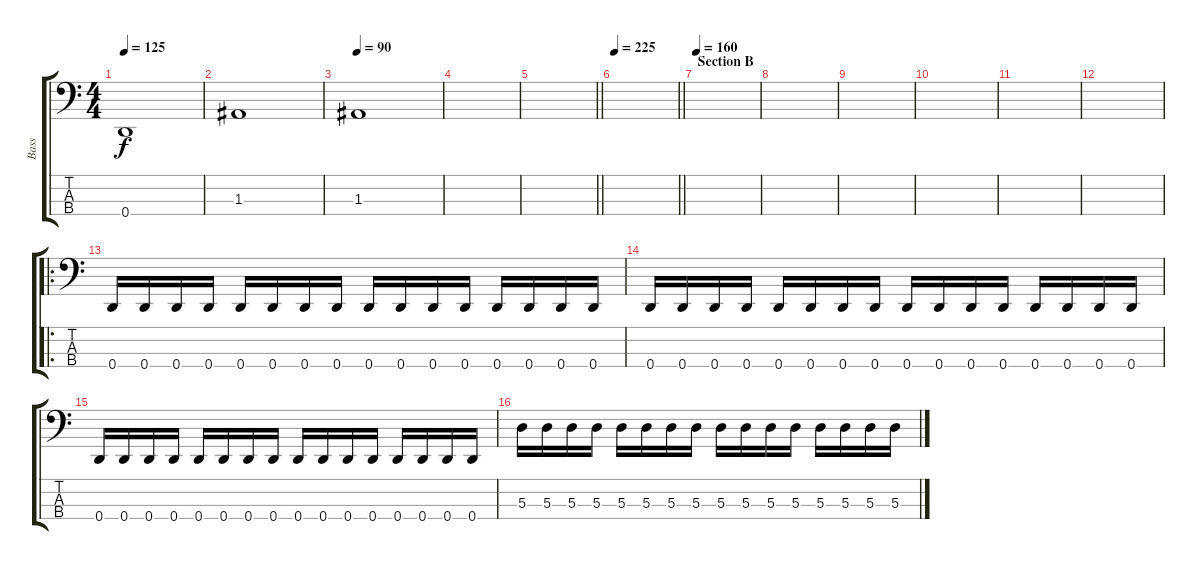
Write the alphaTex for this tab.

\track ("Bass" "Bass") {instrument electricbasspick}
\staff {score tabs}
\tuning (G2 D2 A1 D1) {hide}
\ts (4 4)
\tempo 125
\clef f4
\ks c
0.4{t}.1{dy f} |
1.3.1 |
\tempo 90
1.3.1 |
|
\barLineRight lightlight
|
\section ("" "")
\tempo 225
\barLineRight lightlight
|
\section ("" "Section B")
\tempo 160
|
|
|
|
|
|
\ro
0.4.16 0.4.16 0.4.16 0.4.16 0.4.16 0.4.16 0.4.16 0.4.16 0.4.16 0.4.16 0.4.16 0.4.16 0.4.16 0.4.16 0.4.16 0.4.16 |
0.4.16 0.4.16 0.4.16 0.4.16 0.4.16 0.4.16 0.4.16 0.4.16 0.4.16 0.4.16 0.4.16 0.4.16 0.4.16 0.4.16 0.4.16 0.4.16 |
0.4.16 0.4.16 0.4.16 0.4.16 0.4.16 0.4.16 0.4.16 0.4.16 0.4.16 0.4.16 0.4.16 0.4.16 0.4.16 0.4.16 0.4.16 0.4.16 |
5.3.16 5.3.16 5.3.16 5.3.16 5.3.16 5.3.16 5.3.16 5.3.16 5.3.16 5.3.16 5.3.16 5.3.16 5.3.16 5.3.16 5.3.16 5.3.16
